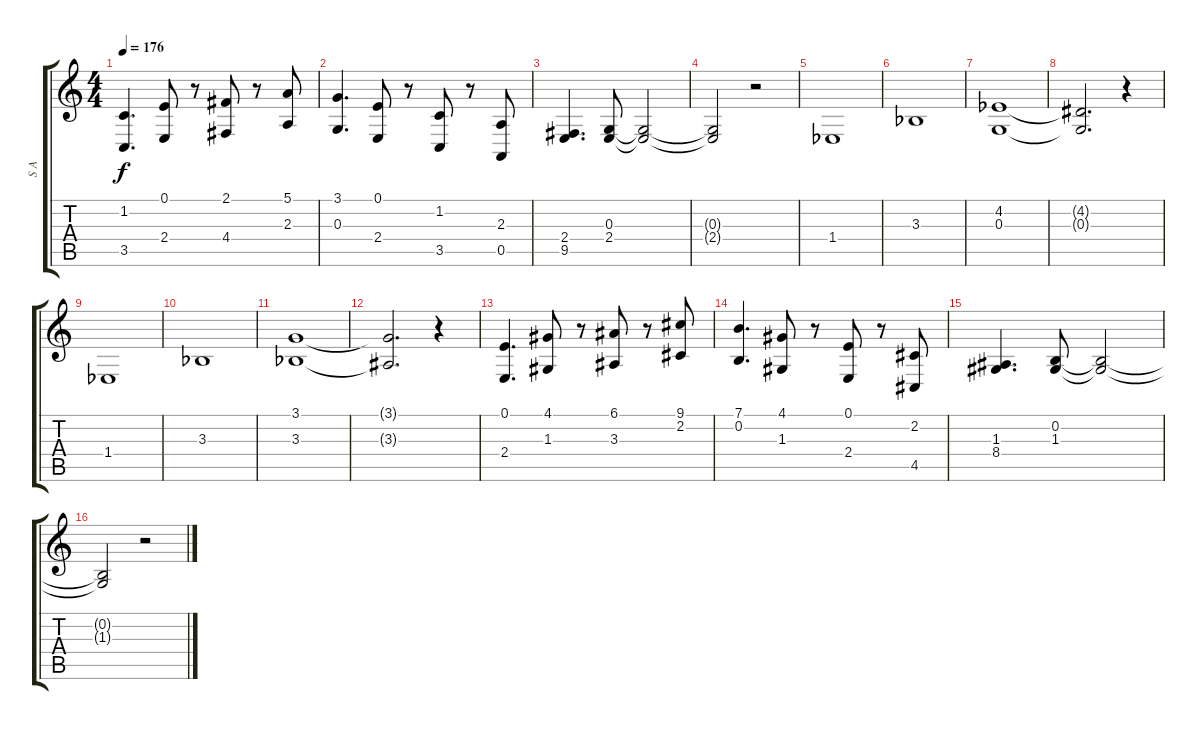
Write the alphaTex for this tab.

\track ("S A" "S A") {instrument voiceoohs}
\staff {score tabs}
\tuning (E4 B3 G3 D3 A2 E2) {hide}
\ts (4 4)
\tempo 176
\clef g2
\ks c
(1.2 3.5).4{d dy f} (0.1 2.4).8 r.8 (2.1 4.4).8 r.8 (5.1 2.3).8 |
(3.1 0.3).4{d} (0.1 2.4).8 r.8 (1.2 3.5).8 r.8 (2.3 0.5).8 |
(2.4 9.5).4{d} (0.3 2.4).8 (0.3{t} 2.4{t}).2 |
(0.3{t} 2.4{t}).2 r.2 |
1.4{acc b}.1 |
3.3{acc b}.1 |
(4.2{acc b} 0.3).1 |
(4.2{t} 0.3{t}).2{d} r.4 |
1.4{acc b}.1 |
3.3{acc b}.1 |
(3.1 3.3{acc b}).1 |
(3.1{t} 3.3{t}).2{d} r.4 |
(0.1 2.4).4{d} (4.1 1.3).8 r.8 (6.1 3.3).8 r.8 (9.1 2.2).8 |
(7.1 0.2).4{d} (4.1 1.3).8 r.8 (0.1 2.4).8 r.8 (2.2 4.5).8 |
(1.3 8.4).4{d} (0.2 1.3).8 (0.2{t} 1.3{t}).2 |
(0.2{t} 1.3{t}).2 r.2
